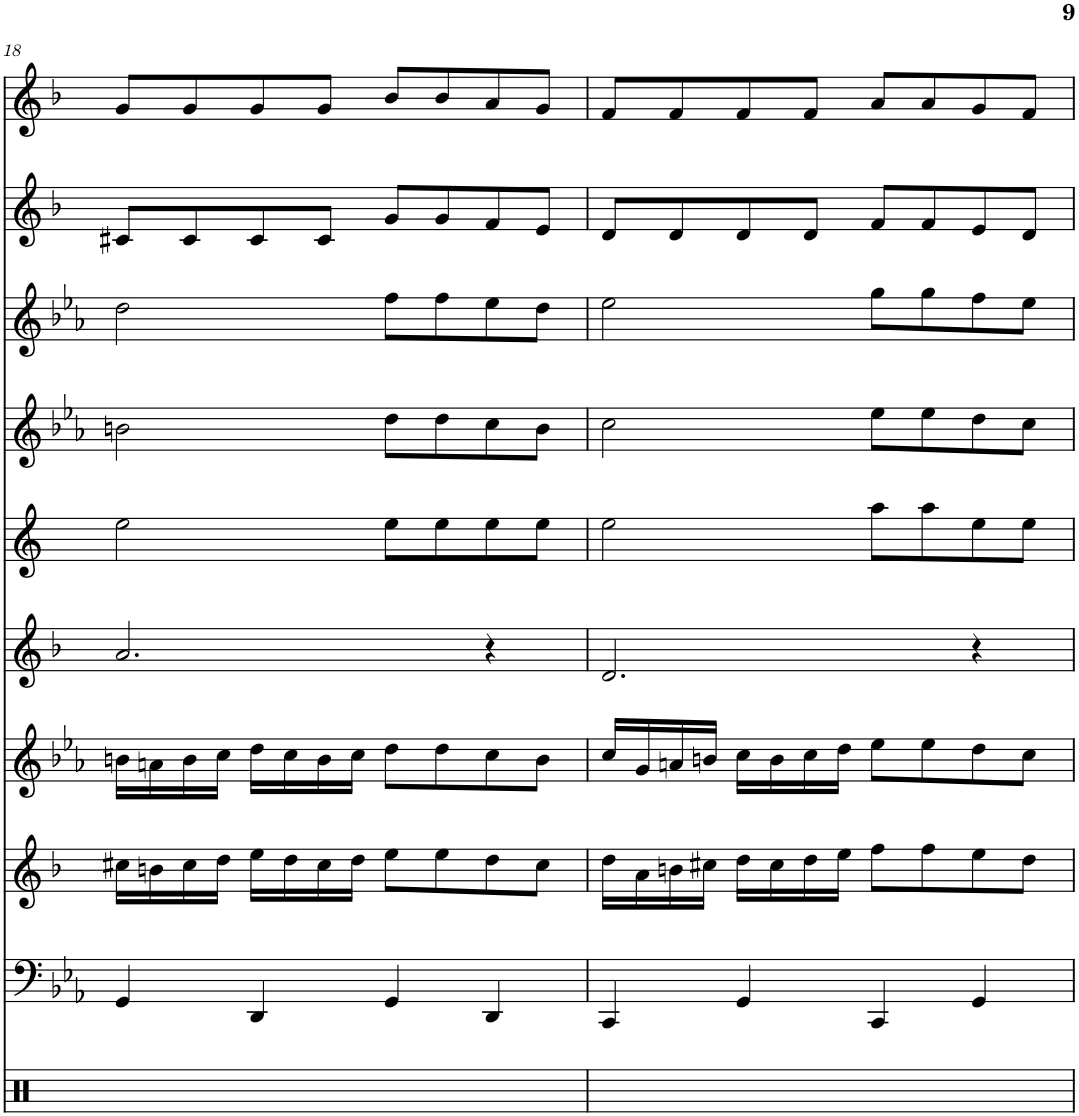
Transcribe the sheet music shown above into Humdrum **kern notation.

**kern	**kern	**kern	**kern	**kern	**kern	**kern	**kern	**kern	**kern
*part10	*part9	*part8	*part7	*part6	*part5	*part4	*part3	*part2	*part1
*staff10	*staff9	*staff8	*staff7	*staff6	*staff5	*staff4	*staff3	*staff2	*staff1
*I"Voice	*I"Voice	*I"Voice	*I"Voice	*I"Voice	*I"Voice	*I"Voice	*I"Voice	*I"Voice	*I"Voice
*I'V	*I'V	*I'V	*I'V	*I'V	*I'V	*I'V	*I'V	*I'V	*I'V
!!LO:PB:g=z
*clefX	*clefF4	*clefG2	*clefG2	*clefG2	*clefG2	*clefG2	*clefG2	*clefG2	*clefG2
*k[]	*k[b-e-a-]	*k[b-]	*k[b-e-a-]	*k[b-]	*k[]	*k[b-e-a-]	*k[b-e-a-]	*k[b-]	*k[b-]
*M4/4	*M4/4	*M4/4	*M4/4	*M4/4	*M4/4	*M4/4	*M4/4	*M4/4	*M4/4
=18	=18	=18	=18	=18	=18	=18	=18	=18	=18
1ryy	4GG/	16cc#X\LL	16bn\LL	2.a/	2ee\	2bn\	2dd\	8c#X/L	8g/L
.	.	16bn\	16an\	.	.	.	.	.	.
.	.	16cc#\	16b\	.	.	.	.	8c#/	8g/
.	.	16dd\JJ	16cc\JJ	.	.	.	.	.	.
.	4DD/	16ee\LL	16dd\LL	.	.	.	.	8c#/	8g/
.	.	16dd\	16cc\	.	.	.	.	.	.
.	.	16cc#\	16b\	.	.	.	.	8c#/J	8g/J
.	.	16dd\JJ	16cc\JJ	.	.	.	.	.	.
.	4GG/	8ee\L	8dd\L	.	8ee\L	8dd\L	8ff\L	8g/L	8b-/L
.	.	8ee\	8dd\	.	8ee\	8dd\	8ff\	8g/	8b-/
.	4DD/	8dd\	8cc\	4r	8ee\	8cc\	8ee-\	8f/	8a/
.	.	8cc#\J	8b\J	.	8ee\J	8b\J	8dd\J	8e/J	8g/J
=19	=19	=19	=19	=19	=19	=19	=19	=19	=19
1ryy	4CC/	16dd\LL	16cc/LL	2.d/	2ee\	2cc\	2ee-\	8d/L	8f/L
.	.	16a\	16g/	.	.	.	.	.	.
.	.	16bn\	16an/	.	.	.	.	8d/	8f/
.	.	16cc#X\JJ	16bn/JJ	.	.	.	.	.	.
.	4GG/	16dd\LL	16cc\LL	.	.	.	.	8d/	8f/
.	.	16cc#\	16b\	.	.	.	.	.	.
.	.	16dd\	16cc\	.	.	.	.	8d/J	8f/J
.	.	16ee\JJ	16dd\JJ	.	.	.	.	.	.
.	4CC/	8ff\L	8ee-\L	.	8aa\L	8ee-\L	8gg\L	8f/L	8a/L
.	.	8ff\	8ee-\	.	8aa\	8ee-\	8gg\	8f/	8a/
.	4GG/	8ee\	8dd\	4r	8ee\	8dd\	8ff\	8e/	8g/
.	.	8dd\J	8cc\J	.	8ee\J	8cc\J	8ee-\J	8d/J	8f/J
=	=	=	=	=	=	=	=	=	=
*-	*-	*-	*-	*-	*-	*-	*-	*-	*-
